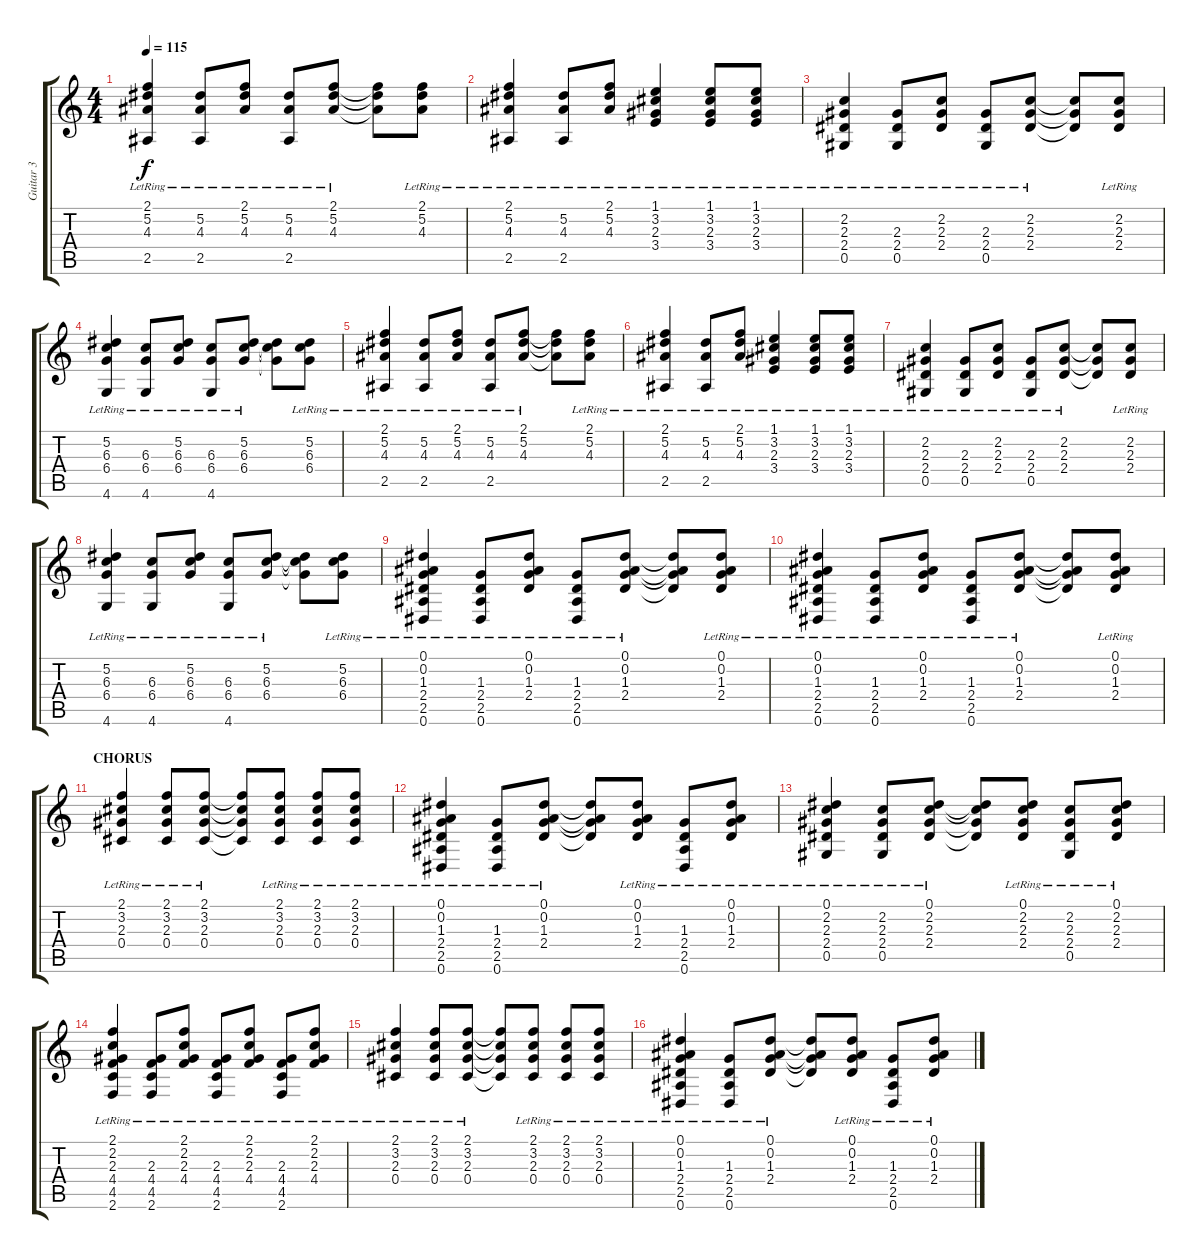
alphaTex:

\track ("Guitar 3" "Guitar 3") {instrument acousticguitarsteel}
\staff {score tabs}
\tuning (Eb4 Bb3 Gb3 Db3 Ab2 Eb2) {hide}
\ts (4 4)
\tempo 115
\clef g2
\ks c
(2.1{lr} 5.2{lr} 4.3{lr} 2.5{lr}).4{dy f} (5.2{lr} 4.3{lr} 2.5{lr}).8 (2.1{lr} 5.2{lr} 4.3{lr}).8 (5.2{lr} 4.3{lr} 2.5{lr}).8 (2.1{lr} 5.2{lr} 4.3{lr}).8 (2.1{t} 5.2{t} 4.3{t}).8 (2.1{lr} 5.2{lr} 4.3{lr}).8 |
(2.1{lr} 5.2{lr} 4.3{lr} 2.5{lr}).4 (5.2{lr} 4.3{lr} 2.5{lr}).8 (2.1{lr} 5.2{lr} 4.3{lr}).8 (1.1{lr} 3.2{lr} 2.3{lr} 3.4{lr}).4 (1.1{lr} 3.2{lr} 2.3{lr} 3.4{lr}).8 (1.1{lr} 3.2{lr} 2.3{lr} 3.4{lr}).8 |
(2.2{lr} 2.3{lr} 2.4{lr} 0.5{lr}).4 (2.3{lr} 2.4{lr} 0.5{lr}).8 (2.2{lr} 2.3{lr} 2.4{lr}).8 (2.3{lr} 2.4{lr} 0.5{lr}).8 (2.2{lr} 2.3{lr} 2.4{lr}).8 (2.2{t} 2.3{t} 2.4{t}).8 (2.2{lr} 2.3{lr} 2.4{lr}).8 |
(5.2{lr} 6.3{lr} 6.4{lr} 4.6{lr}).4 (6.3{lr} 6.4{lr} 4.6{lr}).8 (5.2{lr} 6.3{lr} 6.4{lr}).8 (6.3{lr} 6.4{lr} 4.6{lr}).8 (5.2{lr} 6.3{lr} 6.4{lr}).8 (5.2{t} 6.3{t} 6.4{t}).8 (5.2{lr} 6.3{lr} 6.4{lr}).8 |
(2.1{lr} 5.2{lr} 4.3{lr} 2.5{lr}).4 (5.2{lr} 4.3{lr} 2.5{lr}).8 (2.1{lr} 5.2{lr} 4.3{lr}).8 (5.2{lr} 4.3{lr} 2.5{lr}).8 (2.1{lr} 5.2{lr} 4.3{lr}).8 (2.1{t} 5.2{t} 4.3{t}).8 (2.1{lr} 5.2{lr} 4.3{lr}).8 |
(2.1{lr} 5.2{lr} 4.3{lr} 2.5{lr}).4 (5.2{lr} 4.3{lr} 2.5{lr}).8 (2.1{lr} 5.2{lr} 4.3{lr}).8 (1.1{lr} 3.2{lr} 2.3{lr} 3.4{lr}).4 (1.1{lr} 3.2{lr} 2.3{lr} 3.4{lr}).8 (1.1{lr} 3.2{lr} 2.3{lr} 3.4{lr}).8 |
(2.2{lr} 2.3{lr} 2.4{lr} 0.5{lr}).4 (2.3{lr} 2.4{lr} 0.5{lr}).8 (2.2{lr} 2.3{lr} 2.4{lr}).8 (2.3{lr} 2.4{lr} 0.5{lr}).8 (2.2{lr} 2.3{lr} 2.4{lr}).8 (2.2{t} 2.3{t} 2.4{t}).8 (2.2{lr} 2.3{lr} 2.4{lr}).8 |
(5.2{lr} 6.3{lr} 6.4{lr} 4.6{lr}).4 (6.3{lr} 6.4{lr} 4.6{lr}).8 (5.2{lr} 6.3{lr} 6.4{lr}).8 (6.3{lr} 6.4{lr} 4.6{lr}).8 (5.2{lr} 6.3{lr} 6.4{lr}).8 (5.2{t} 6.3{t} 6.4{t}).8 (5.2{lr} 6.3{lr} 6.4{lr}).8 |
(0.1{lr} 0.2{lr} 1.3{lr} 2.4{lr} 2.5{lr} 0.6{lr}).4 (1.3{lr} 2.4{lr} 2.5{lr} 0.6{lr}).8 (0.1{lr} 0.2{lr} 1.3{lr} 2.4{lr}).8 (1.3{lr} 2.4{lr} 2.5{lr} 0.6{lr}).8 (0.1{lr} 0.2{lr} 1.3{lr} 2.4{lr}).8 (0.1{t} 0.2{t} 1.3{t} 2.4{t}).8 (0.1{lr} 0.2{lr} 1.3{lr} 2.4{lr}).8 |
(0.1{lr} 0.2{lr} 1.3{lr} 2.4{lr} 2.5{lr} 0.6{lr}).4 (1.3{lr} 2.4{lr} 2.5{lr} 0.6{lr}).8 (0.1{lr} 0.2{lr} 1.3{lr} 2.4{lr}).8 (1.3{lr} 2.4{lr} 2.5{lr} 0.6{lr}).8 (0.1{lr} 0.2{lr} 1.3{lr} 2.4{lr}).8 (0.1{t} 0.2{t} 1.3{t} 2.4{t}).8 (0.1{lr} 0.2{lr} 1.3{lr} 2.4{lr}).8 |
\section ("" "CHORUS")
(2.1{lr} 3.2{lr} 2.3{lr} 0.4{lr}).4 (2.1{lr} 3.2{lr} 2.3{lr} 0.4{lr}).8 (2.1{lr} 3.2{lr} 2.3{lr} 0.4{lr}).8 (2.1{t} 3.2{t} 2.3{t} 0.4{t}).8 (2.1{lr} 3.2{lr} 2.3{lr} 0.4{lr}).8 (2.1{lr} 3.2{lr} 2.3{lr} 0.4{lr}).8 (2.1{lr} 3.2{lr} 2.3{lr} 0.4{lr}).8 |
(0.1{lr} 0.2{lr} 1.3{lr} 2.4{lr} 2.5{lr} 0.6{lr}).4 (1.3{lr} 2.4{lr} 2.5{lr} 0.6{lr}).8 (0.1{lr} 0.2{lr} 1.3{lr} 2.4{lr}).8 (0.1{t} 0.2{t} 1.3{t} 2.4{t}).8 (0.1{lr} 0.2{lr} 1.3{lr} 2.4{lr}).8 (1.3{lr} 2.4{lr} 2.5{lr} 0.6{lr}).8 (0.1{lr} 0.2{lr} 1.3{lr} 2.4{lr}).8 |
(0.1{lr} 2.2{lr} 2.3{lr} 2.4{lr} 0.5{lr}).4 (2.2{lr} 2.3{lr} 2.4{lr} 0.5{lr}).8 (0.1{lr} 2.2{lr} 2.3{lr} 2.4{lr}).8 (0.1{t} 2.2{t} 2.3{t} 2.4{t}).8 (0.1{lr} 2.2{lr} 2.3{lr} 2.4{lr}).8 (2.2{lr} 2.3{lr} 2.4{lr} 0.5{lr}).8 (0.1{lr} 2.2{lr} 2.3{lr} 2.4{lr}).8 |
(2.1{lr} 2.2{lr} 2.3{lr} 4.4{lr} 4.5{lr} 2.6{lr}).4 (2.3{lr} 4.4{lr} 4.5{lr} 2.6{lr}).8 (2.1{lr} 2.2{lr} 2.3{lr} 4.4{lr}).8 (2.3{lr} 4.4{lr} 4.5{lr} 2.6{lr}).8 (2.1{lr} 2.2{lr} 2.3{lr} 4.4{lr}).8 (2.3{lr} 4.4{lr} 4.5{lr} 2.6{lr}).8 (2.1{lr} 2.2{lr} 2.3{lr} 4.4{lr}).8 |
(2.1{lr} 3.2{lr} 2.3{lr} 0.4{lr}).4 (2.1{lr} 3.2{lr} 2.3{lr} 0.4{lr}).8 (2.1{lr} 3.2{lr} 2.3{lr} 0.4{lr}).8 (2.1{t} 3.2{t} 2.3{t} 0.4{t}).8 (2.1{lr} 3.2{lr} 2.3{lr} 0.4{lr}).8 (2.1{lr} 3.2{lr} 2.3{lr} 0.4{lr}).8 (2.1{lr} 3.2{lr} 2.3{lr} 0.4{lr}).8 |
(0.1{lr} 0.2{lr} 1.3{lr} 2.4{lr} 2.5{lr} 0.6{lr}).4 (1.3{lr} 2.4{lr} 2.5{lr} 0.6{lr}).8 (0.1{lr} 0.2{lr} 1.3{lr} 2.4{lr}).8 (0.1{t} 0.2{t} 1.3{t} 2.4{t}).8 (0.1{lr} 0.2{lr} 1.3{lr} 2.4{lr}).8 (1.3{lr} 2.4{lr} 2.5{lr} 0.6{lr}).8 (0.1{lr} 0.2{lr} 1.3{lr} 2.4{lr}).8
